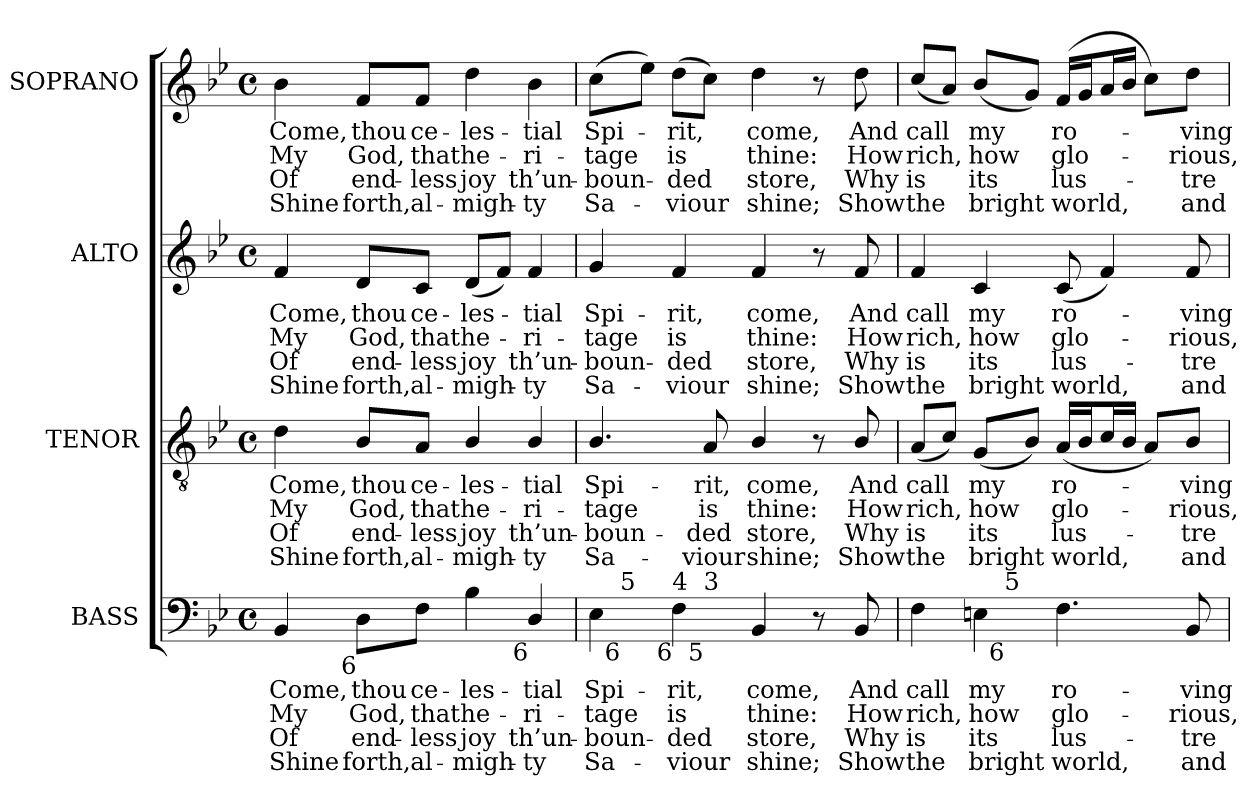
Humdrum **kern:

**kern	**text	**text	**text	**text	**kern	**text	**text	**text	**text	**kern	**text	**text	**text	**text	**kern	**text	**text	**text	**text
*part4	*part4	*part4	*part4	*part4	*part3	*part3	*part3	*part3	*part3	*part2	*part2	*part2	*part2	*part2	*part1	*part1	*part1	*part1	*part1
*staff4	*staff4	*staff4	*staff4	*staff4	*staff3	*staff3	*staff3	*staff3	*staff3	*staff2	*staff2	*staff2	*staff2	*staff2	*staff1	*staff1	*staff1	*staff1	*staff1
*I"BASS	*	*	*	*	*I"TENOR	*	*	*	*	*I"ALTO	*	*	*	*	*I"SOPRANO	*	*	*	*
*I'B.	*	*	*	*	*I'T.	*	*	*	*	*I'A.	*	*	*	*	*I'S.	*	*	*	*
!!LO:PB:g=z
*clefF4	*	*	*	*	*clefGv2	*	*	*	*	*clefG2	*	*	*	*	*clefG2	*	*	*	*
*	*	*	*	*	*ITrd7c12	*	*	*	*	*	*	*	*	*	*	*	*	*	*
*k[b-e-]	*	*	*	*	*k[b-e-]	*	*	*	*	*k[b-e-]	*	*	*	*	*k[b-e-]	*	*	*	*
*B-:	*	*	*	*	*B-:	*	*	*	*	*B-:	*	*	*	*	*B-:	*	*	*	*
*M4/4	*	*	*	*	*M4/4	*	*	*	*	*M4/4	*	*	*	*	*M4/4	*	*	*	*
*met(c)	*	*	*	*	*met(c)	*	*	*	*	*met(c)	*	*	*	*	*met(c)	*	*	*	*
=1	=1	=1	=1	=1	=1	=1	=1	=1	=1	=1	=1	=1	=1	=1	=1	=1	=1	=1	=1
!	!LO:LY:b:color=#000000	!LO:LY:b:color=#000000	!LO:LY:b:color=#000000	!LO:LY:b:color=#000000	!	!	!	!	!	!	!	!	!	!	!	!	!	!	!
!	!	!	!	!	!	!LO:LY:b:color=#000000	!LO:LY:b:color=#000000	!LO:LY:b:color=#000000	!LO:LY:b:color=#000000	!	!	!	!	!	!	!	!	!	!
!	!	!	!	!	!	!	!	!	!	!	!LO:LY:b:color=#000000	!LO:LY:b:color=#000000	!LO:LY:b:color=#000000	!LO:LY:b:color=#000000	!	!	!	!	!
!	!	!	!	!	!	!	!	!	!	!	!	!	!	!	!	!LO:LY:b:color=#000000	!LO:LY:b:color=#000000	!LO:LY:b:color=#000000	!LO:LY:b:color=#000000
4BB-i/	Come,	My	Of	Shine	4Di\	Come,	My	Of	Shine	4fi/	Come,	My	Of	Shine	4b-i\	Come,	My	Of	Shine
!	!LO:LY:b:color=#000000	!LO:LY:b:color=#000000	!LO:LY:b:color=#000000	!LO:LY:b:color=#000000	!	!	!	!	!	!	!	!	!	!	!	!	!	!	!
!	!	!	!	!	!	!LO:LY:b:color=#000000	!LO:LY:b:color=#000000	!LO:LY:b:color=#000000	!LO:LY:b:color=#000000	!	!	!	!	!	!	!	!	!	!
!	!	!	!	!	!	!	!	!	!	!	!LO:LY:b:color=#000000	!LO:LY:b:color=#000000	!LO:LY:b:color=#000000	!LO:LY:b:color=#000000	!	!	!	!	!
!LO:TX:b:rj:t=6	!	!	!	!	!	!	!	!	!	!	!	!	!	!	!	!	!	!	!
!	!	!	!	!	!	!	!	!	!	!	!	!	!	!	!	!LO:LY:b:color=#000000	!LO:LY:b:color=#000000	!LO:LY:b:color=#000000	!LO:LY:b:color=#000000
8Di\L	thou	God,	end-	-forth,	8BB-i/L	thou	God,	end-	-forth,	8di/L	thou	God,	end-	-forth,	8fi/L	thou	God,	end-	-forth,
!	!LO:LY:b:color=#000000	!LO:LY:b:color=#000000	!LO:LY:b:color=#000000	!LO:LY:b:color=#000000	!	!	!	!	!	!	!	!	!	!	!	!	!	!	!
!	!	!	!	!	!	!LO:LY:b:color=#000000	!LO:LY:b:color=#000000	!LO:LY:b:color=#000000	!LO:LY:b:color=#000000	!	!	!	!	!	!	!	!	!	!
!	!	!	!	!	!	!	!	!	!	!	!LO:LY:b:color=#000000	!LO:LY:b:color=#000000	!LO:LY:b:color=#000000	!LO:LY:b:color=#000000	!	!	!	!	!
!	!	!	!	!	!	!	!	!	!	!	!	!	!	!	!	!LO:LY:b:color=#000000	!LO:LY:b:color=#000000	!LO:LY:b:color=#000000	!LO:LY:b:color=#000000
8Fi\J	ce-	that	less	al-	8AAi/J	ce-	that	less	al-	8ci/J	ce-	that	less	al-	8fi/J	ce-	that	less	al-
!	!LO:LY:b:color=#000000	!LO:LY:b:color=#000000	!LO:LY:b:color=#000000	!LO:LY:b:color=#000000	!	!	!	!	!	!	!	!	!	!	!	!	!	!	!
!	!	!	!	!	!	!LO:LY:b:color=#000000	!LO:LY:b:color=#000000	!LO:LY:b:color=#000000	!LO:LY:b:color=#000000	!	!	!	!	!	!	!	!	!	!
!	!	!	!	!	!	!	!	!	!	!	!LO:LY:b:color=#000000	!LO:LY:b:color=#000000	!LO:LY:b:color=#000000	!LO:LY:b:color=#000000	!	!	!	!	!
!	!	!	!	!	!	!	!	!	!	!	!	!	!	!	!	!LO:LY:b:color=#000000	!LO:LY:b:color=#000000	!LO:LY:b:color=#000000	!LO:LY:b:color=#000000
4B-i\	-les-	he-	-joy	migh-	4BB-i/	-les-	he-	-joy	migh-	(8di/L	-les-	he-	-joy	migh-	4ddi\	-les-	he-	-joy	migh-
.	.	.	.	.	.	.	.	.	.	8fi/J)	.	.	.	.	.	.	.	.	.
!	!LO:LY:b:color=#000000	!LO:LY:b:color=#000000	!LO:LY:b:color=#000000	!LO:LY:b:color=#000000	!	!	!	!	!	!	!	!	!	!	!	!	!	!	!
!	!	!	!	!	!	!LO:LY:b:color=#000000	!LO:LY:b:color=#000000	!LO:LY:b:color=#000000	!LO:LY:b:color=#000000	!	!	!	!	!	!	!	!	!	!
!	!	!	!	!	!	!	!	!	!	!	!LO:LY:b:color=#000000	!LO:LY:b:color=#000000	!LO:LY:b:color=#000000	!LO:LY:b:color=#000000	!	!	!	!	!
!LO:TX:b:rj:t=6	!	!	!	!	!	!	!	!	!	!	!	!	!	!	!	!	!	!	!
!	!	!	!	!	!	!	!	!	!	!	!	!	!	!	!	!LO:LY:b:color=#000000	!LO:LY:b:color=#000000	!LO:LY:b:color=#000000	!LO:LY:b:color=#000000
4Di/	-tial	-ri-	-th’un-	-ty	4BB-i/	-tial	-ri-	-th’un-	-ty	4fi/	-tial	-ri-	-th’un-	-ty	4b-i\	-tial	-ri-	-th’un-	-ty
=2	=2	=2	=2	=2	=2	=2	=2	=2	=2	=2	=2	=2	=2	=2	=2	=2	=2	=2	=2
!	!LO:LY:b:color=#000000	!LO:LY:b:color=#000000	!LO:LY:b:color=#000000	!LO:LY:b:color=#000000	!	!	!	!	!	!	!	!	!	!	!	!	!	!	!
!	!	!	!	!	!	!LO:LY:b:color=#000000	!LO:LY:b:color=#000000	!LO:LY:b:color=#000000	!LO:LY:b:color=#000000	!	!	!	!	!	!	!	!	!	!
!	!	!	!	!	!	!	!	!	!	!	!LO:LY:b:color=#000000	!LO:LY:b:color=#000000	!LO:LY:b:color=#000000	!LO:LY:b:color=#000000	!	!	!	!	!
!	!	!	!	!	!	!	!	!	!	!	!	!	!	!	!	!LO:LY:b:color=#000000	!LO:LY:b:color=#000000	!LO:LY:b:color=#000000	!LO:LY:b:color=#000000
*^	*	*	*	*	*	*	*	*	*	*	*	*	*	*	*	*	*	*	*
*	*^	*	*	*	*	*	*	*	*	*	*	*	*	*	*	*	*	*	*	*
4E-i\	32ryy	4.ryy	Spi-	-tage	boun-	-Sa-	4.BB-i/	Spi-	-tage	boun-	-Sa-	4gi/	Spi-	-tage	boun-	-Sa-	(8cci\L	Spi-	-tage	boun-	-Sa-
.	64ryy	.	.	.	.	.	.	.	.	.	.	.	.	.	.	.	.	.	.	.	.
.	128...ryy	.	.	.	.	.	.	.	.	.	.	.	.	.	.	.	.	.	.	.	.
!	!LO:TX:b:rj:t=6	!	!	!	!	!	!	!	!	!	!	!	!	!	!	!	!	!	!	!	!
!	!LO:TX:t=5	!	!	!	!	!	!	!	!	!	!	!	!	!	!	!	!	!	!	!	!
.	2ryy	.	.	.	.	.	.	.	.	.	.	.	.	.	.	.	.	.	.	.	.
.	.	.	.	.	.	.	.	.	.	.	.	.	.	.	.	.	8ee-i\J)	.	.	.	.
!	!	!	!LO:LY:b:color=#000000	!LO:LY:b:color=#000000	!LO:LY:b:color=#000000	!LO:LY:b:color=#000000	!	!	!	!	!	!	!	!	!	!	!	!	!	!	!
!	!	!	!	!	!	!	!	!	!	!	!	!	!LO:LY:b:color=#000000	!LO:LY:b:color=#000000	!LO:LY:b:color=#000000	!LO:LY:b:color=#000000	!	!	!	!	!
!LO:TX:b:rj:t=6	!	!	!	!	!	!	!	!	!	!	!	!	!	!	!	!	!	!	!	!	!
!LO:TX:t=4	!	!	!	!	!	!	!	!	!	!	!	!	!	!	!	!	!	!	!	!	!
!	!	!	!	!	!	!	!	!	!	!	!	!	!	!	!	!	!	!LO:LY:b:color=#000000	!LO:LY:b:color=#000000	!LO:LY:b:color=#000000	!LO:LY:b:color=#000000
4Fi\	.	.	-rit,	is	-ded	viour	.	.	.	.	.	4fi/	-rit,	is	-ded	viour	(8ddi\L	-rit,	is	-ded	viour
!	!	!LO:TX:b:rj:t=5	!	!	!	!	!	!	!	!	!	!	!	!	!	!	!	!	!	!	!
!	!	!LO:TX:t=3	!	!	!	!	!	!	!	!	!	!	!	!	!	!	!	!	!	!	!
!	!	!	!	!	!	!	!	!LO:LY:b:color=#000000	!LO:LY:b:color=#000000	!LO:LY:b:color=#000000	!LO:LY:b:color=#000000	!	!	!	!	!	!	!	!	!	!
.	.	2ryy	.	.	.	.	8AAi/	-rit,	is	-ded	viour	.	.	.	.	.	8cci\J)	.	.	.	.
!	!	!	!LO:LY:b:color=#000000	!LO:LY:b:color=#000000	!LO:LY:b:color=#000000	!LO:LY:b:color=#000000	!	!	!	!	!	!	!	!	!	!	!	!	!	!	!
!	!	!	!	!	!	!	!	!LO:LY:b:color=#000000	!LO:LY:b:color=#000000	!LO:LY:b:color=#000000	!LO:LY:b:color=#000000	!	!	!	!	!	!	!	!	!	!
!	!	!	!	!	!	!	!	!	!	!	!	!	!LO:LY:b:color=#000000	!LO:LY:b:color=#000000	!LO:LY:b:color=#000000	!LO:LY:b:color=#000000	!	!	!	!	!
!	!	!	!	!	!	!	!	!	!	!	!	!	!	!	!	!	!	!LO:LY:b:color=#000000	!LO:LY:b:color=#000000	!LO:LY:b:color=#000000	!LO:LY:b:color=#000000
4BB-i/	.	.	come,	thine:	store,	shine;	4BB-i/	come,	thine:	store,	shine;	4fi/	come,	thine:	store,	shine;	4ddi\	come,	thine:	store,	shine;
.	4ryy	.	.	.	.	.	.	.	.	.	.	.	.	.	.	.	.	.	.	.	.
8r	.	.	.	.	.	.	8r	.	.	.	.	8r	.	.	.	.	8r	.	.	.	.
.	8ryy	.	.	.	.	.	.	.	.	.	.	.	.	.	.	.	.	.	.	.	.
!	!	!	!LO:LY:b:color=#000000	!LO:LY:b:color=#000000	!LO:LY:b:color=#000000	!LO:LY:b:color=#000000	!	!	!	!	!	!	!	!	!	!	!	!	!	!	!
!	!	!	!	!	!	!	!	!LO:LY:b:color=#000000	!LO:LY:b:color=#000000	!LO:LY:b:color=#000000	!LO:LY:b:color=#000000	!	!	!	!	!	!	!	!	!	!
!	!	!	!	!	!	!	!	!	!	!	!	!	!LO:LY:b:color=#000000	!LO:LY:b:color=#000000	!LO:LY:b:color=#000000	!LO:LY:b:color=#000000	!	!	!	!	!
!	!	!	!	!	!	!	!	!	!	!	!	!	!	!	!	!	!	!LO:LY:b:color=#000000	!LO:LY:b:color=#000000	!LO:LY:b:color=#000000	!LO:LY:b:color=#000000
8BB-i/	.	8ryy	And	How	Why	Show	8BB-i/	And	How	Why	Show	8fi/	And	How	Why	Show	8ddi\	And	How	Why	Show
.	16ryy	.	.	.	.	.	.	.	.	.	.	.	.	.	.	.	.	.	.	.	.
.	1024ryy	.	.	.	.	.	.	.	.	.	.	.	.	.	.	.	.	.	.	.	.
*v	*v	*v	*	*	*	*	*	*	*	*	*	*	*	*	*	*	*	*	*	*	*
=3	=3	=3	=3	=3	=3	=3	=3	=3	=3	=3	=3	=3	=3	=3	=3	=3	=3	=3	=3
*^	*	*	*	*	*	*	*	*	*	*	*	*	*	*	*	*	*	*	*
*	*^	*	*	*	*	*	*	*	*	*	*	*	*	*	*	*	*	*	*	*
!	!	!	!LO:LY:b:color=#000000	!LO:LY:b:color=#000000	!LO:LY:b:color=#000000	!LO:LY:b:color=#000000	!	!	!	!	!	!	!	!	!	!	!	!	!	!	!
*v	*v	*v	*	*	*	*	*	*	*	*	*	*	*	*	*	*	*	*	*	*	*
*^	*	*	*	*	*	*	*	*	*	*	*	*	*	*	*	*	*	*	*
*	*^	*	*	*	*	*	*	*	*	*	*	*	*	*	*	*	*	*	*	*
!	!	!	!	!	!	!	!	!LO:LY:b:color=#000000	!LO:LY:b:color=#000000	!LO:LY:b:color=#000000	!LO:LY:b:color=#000000	!	!	!	!	!	!	!	!	!	!
*v	*v	*v	*	*	*	*	*	*	*	*	*	*	*	*	*	*	*	*	*	*	*
*^	*	*	*	*	*	*	*	*	*	*	*	*	*	*	*	*	*	*	*
*	*^	*	*	*	*	*	*	*	*	*	*	*	*	*	*	*	*	*	*	*
!	!	!	!	!	!	!	!	!	!	!	!	!	!LO:LY:b:color=#000000	!LO:LY:b:color=#000000	!LO:LY:b:color=#000000	!LO:LY:b:color=#000000	!	!	!	!	!
*v	*v	*v	*	*	*	*	*	*	*	*	*	*	*	*	*	*	*	*	*	*	*
*^	*	*	*	*	*	*	*	*	*	*	*	*	*	*	*	*	*	*	*
*	*^	*	*	*	*	*	*	*	*	*	*	*	*	*	*	*	*	*	*	*
!	!	!	!	!	!	!	!	!	!	!	!	!	!	!	!	!	!	!LO:LY:b:color=#000000	!LO:LY:b:color=#000000	!LO:LY:b:color=#000000	!LO:LY:b:color=#000000
*	*v	*v	*	*	*	*	*	*	*	*	*	*	*	*	*	*	*	*	*	*	*
4Fi\	4ryy	call	rich,	is	the	(8AAi/L	call	rich,	is	the	4fi/	call	rich,	is	the	(8cci/L	call	rich,	is	the
.	.	.	.	.	.	8Ci/J)	.	.	.	.	.	.	.	.	.	8ai/J)	.	.	.	.
!	!	!LO:LY:b:color=#000000	!LO:LY:b:color=#000000	!LO:LY:b:color=#000000	!LO:LY:b:color=#000000	!	!	!	!	!	!	!	!	!	!	!	!	!	!	!
!	!	!	!	!	!	!	!LO:LY:b:color=#000000	!LO:LY:b:color=#000000	!LO:LY:b:color=#000000	!LO:LY:b:color=#000000	!	!	!	!	!	!	!	!	!	!
!	!	!	!	!	!	!	!	!	!	!	!	!LO:LY:b:color=#000000	!LO:LY:b:color=#000000	!LO:LY:b:color=#000000	!LO:LY:b:color=#000000	!	!	!	!	!
!	!	!	!	!	!	!	!	!	!	!	!	!	!	!	!	!	!LO:LY:b:color=#000000	!LO:LY:b:color=#000000	!LO:LY:b:color=#000000	!LO:LY:b:color=#000000
4Eni\	32ryy	my	how	its	bright	(8GGi/L	my	how	its	bright	4ci/	my	how	its	bright	(8b-i/L	my	how	its	bright
.	64ryy	.	.	.	.	.	.	.	.	.	.	.	.	.	.	.	.	.	.	.
.	128...ryy	.	.	.	.	.	.	.	.	.	.	.	.	.	.	.	.	.	.	.
!	!LO:TX:b:rj:t=6	!	!	!	!	!	!	!	!	!	!	!	!	!	!	!	!	!	!	!
!	!LO:TX:t=5	!	!	!	!	!	!	!	!	!	!	!	!	!	!	!	!	!	!	!
.	2ryy	.	.	.	.	.	.	.	.	.	.	.	.	.	.	.	.	.	.	.
.	.	.	.	.	.	8BB-i/J)	.	.	.	.	.	.	.	.	.	8gi/J)	.	.	.	.
!	!	!LO:LY:b:color=#000000	!LO:LY:b:color=#000000	!LO:LY:b:color=#000000	!LO:LY:b:color=#000000	!	!	!	!	!	!	!	!	!	!	!	!	!	!	!
!	!	!	!	!	!	!	!LO:LY:b:color=#000000	!LO:LY:b:color=#000000	!LO:LY:b:color=#000000	!LO:LY:b:color=#000000	!	!	!	!	!	!	!	!	!	!
!	!	!	!	!	!	!	!	!	!	!	!	!LO:LY:b:color=#000000	!LO:LY:b:color=#000000	!LO:LY:b:color=#000000	!LO:LY:b:color=#000000	!	!	!	!	!
!	!	!	!	!	!	!	!	!	!	!	!	!	!	!	!	!	!LO:LY:b:color=#000000	!LO:LY:b:color=#000000	!LO:LY:b:color=#000000	!LO:LY:b:color=#000000
4.Fi\	.	ro-	glo-	lus-	-world,	(16AAi/LL	ro-	glo-	lus-	-world,	(8ci/	ro-	glo-	lus-	-world,	(16fi/LL	ro-	glo-	lus-	-world,
.	.	.	.	.	.	16BB-i/J	.	.	.	.	.	.	.	.	.	16gi/J	.	.	.	.
.	.	.	.	.	.	16Ci/L	.	.	.	.	4fi/)	.	.	.	.	16ai/L	.	.	.	.
.	.	.	.	.	.	16BB-i/JJ	.	.	.	.	.	.	.	.	.	16b-i/JJ	.	.	.	.
.	.	.	.	.	.	8AAi/L)	.	.	.	.	.	.	.	.	.	8cci\L)	.	.	.	.
.	8ryy	.	.	.	.	.	.	.	.	.	.	.	.	.	.	.	.	.	.	.
!	!	!LO:LY:b:color=#000000	!LO:LY:b:color=#000000	!LO:LY:b:color=#000000	!LO:LY:b:color=#000000	!	!	!	!	!	!	!	!	!	!	!	!	!	!	!
!	!	!	!	!	!	!	!LO:LY:b:color=#000000	!LO:LY:b:color=#000000	!LO:LY:b:color=#000000	!LO:LY:b:color=#000000	!	!	!	!	!	!	!	!	!	!
!	!	!	!	!	!	!	!	!	!	!	!	!LO:LY:b:color=#000000	!LO:LY:b:color=#000000	!LO:LY:b:color=#000000	!LO:LY:b:color=#000000	!	!	!	!	!
!	!	!	!	!	!	!	!	!	!	!	!	!	!	!	!	!	!LO:LY:b:color=#000000	!LO:LY:b:color=#000000	!LO:LY:b:color=#000000	!LO:LY:b:color=#000000
8BB-i/	.	-ving	-rious,	tre	and	8BB-i/J	-ving	-rious,	tre	and	8fi/	-ving	-rious,	tre	and	8ddi\J	-ving	-rious,	tre	and
.	16ryy	.	.	.	.	.	.	.	.	.	.	.	.	.	.	.	.	.	.	.
.	1024ryy	.	.	.	.	.	.	.	.	.	.	.	.	.	.	.	.	.	.	.
*v	*v	*	*	*	*	*	*	*	*	*	*	*	*	*	*	*	*	*	*	*
=	=	=	=	=	=	=	=	=	=	=	=	=	=	=	=	=	=	=	=
*-	*-	*-	*-	*-	*-	*-	*-	*-	*-	*-	*-	*-	*-	*-	*-	*-	*-	*-	*-
